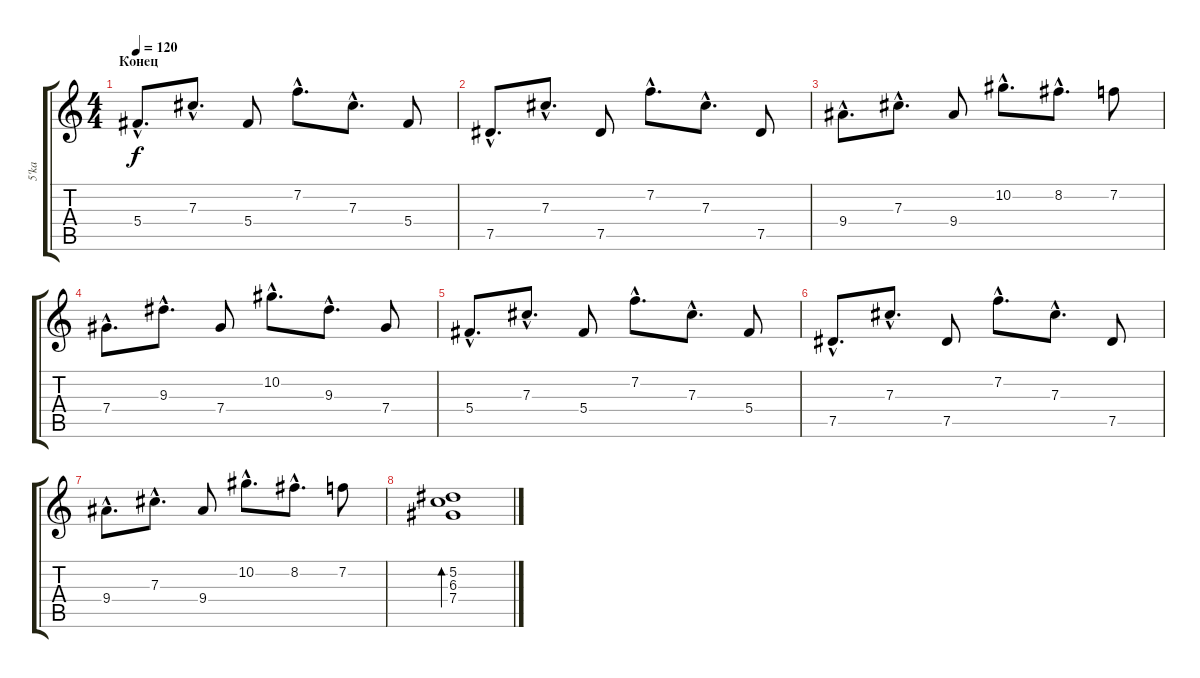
\track ("5'ka" "5'ka") {instrument electricguitarclean}
\staff {score tabs}
\tuning (Eb4 Bb3 Gb3 Db3 Ab2 Eb2) {hide}
\ts (4 4)
\section ("" "Конец")
\tempo 120
\clef g2
\ks c
5.4{hac}.8{d dy f} 7.3{hac}.8{d} 5.4.8 7.2{hac}.8{d} 7.3{hac}.8{d} 5.4.8 |
7.5{hac}.8{d} 7.3{hac}.8{d} 7.5.8 7.2{hac}.8{d} 7.3{hac}.8{d} 7.5.8 |
9.4{hac}.8{d} 7.3{hac}.8{d} 9.4.8 10.2{hac}.8{d} 8.2{hac}.8{d} 7.2.8 |
7.4{hac}.8{d} 9.3{hac}.8{d} 7.4.8 10.2{hac}.8{d} 9.3{hac}.8{d} 7.4.8 |
5.4{hac}.8{d} 7.3{hac}.8{d} 5.4.8 7.2{hac}.8{d} 7.3{hac}.8{d} 5.4.8 |
7.5{hac}.8{d} 7.3{hac}.8{d} 7.5.8 7.2{hac}.8{d} 7.3{hac}.8{d} 7.5.8 |
9.4{hac}.8{d} 7.3{hac}.8{d} 9.4.8 10.2{hac}.8{d} 8.2{hac}.8{d} 7.2.8 |
(5.2 6.3 7.4).1{bd 480}
